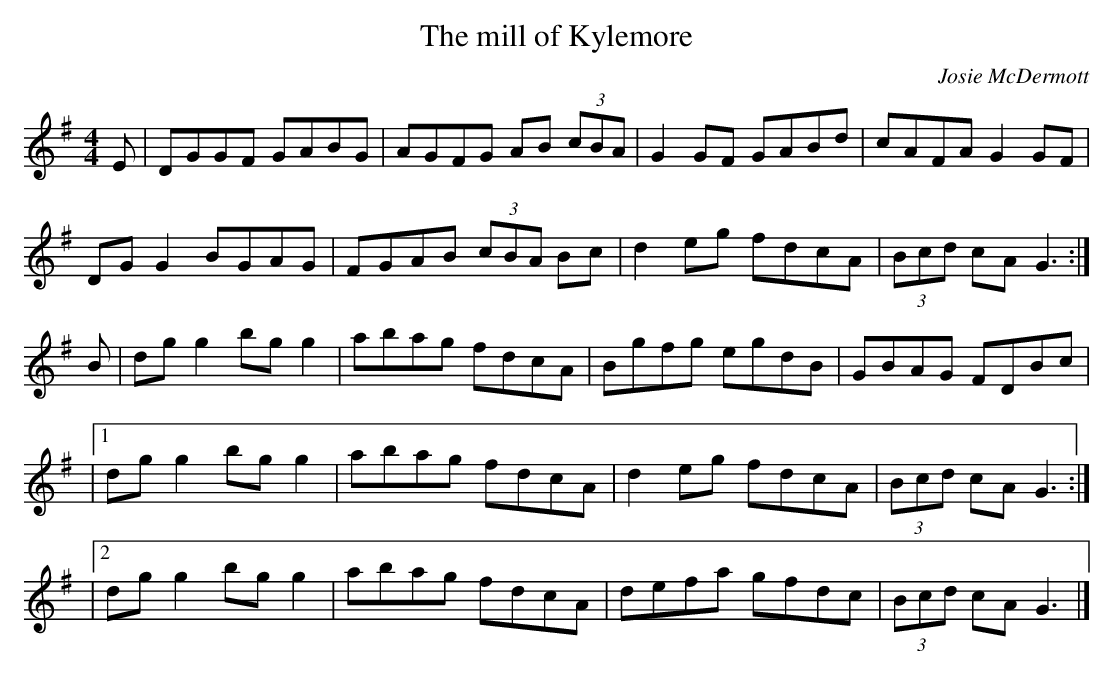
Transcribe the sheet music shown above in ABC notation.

X:1
T:The mill of Kylemore
C:Josie McDermott
M:4/4
L:1/8
K:G
E|DGGF GABG|AGFG AB (3cBA|G2 GF GABd|cAFA G2 GF|
DG G2 BGAG|FGAB (3cBA Bc|d2 eg fdcA|(3Bcd cA G3:|
B|dg g2 bg g2|abag fdcA|Bgfg egdB|GBAG FDBc|
|1 dg g2 bg g2|abag fdcA|d2 eg fdcA|(3Bcd cA G3:|
|2 dg g2 bg g2|abag fdcA|defa gfdc|(3Bcd cA G3|]
